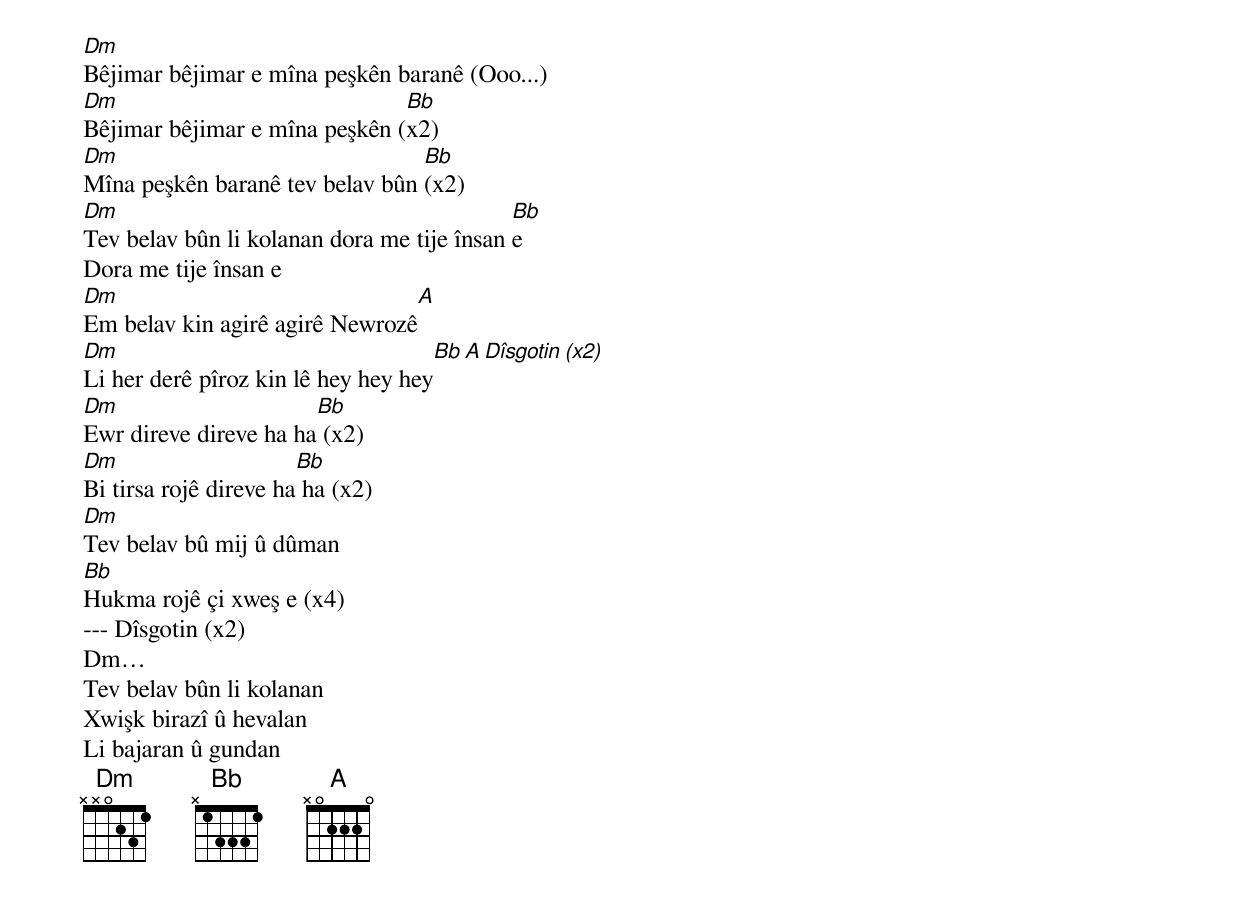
Dm
Bêjimar bêjimar e mîna peşkên baranê (Ooo...)
Dm		               Bb
Bêjimar bêjimar e mîna peşkên (x2)
Dm		                 Bb
Mîna peşkên baranê tev belav bûn (x2)
Dm			                    Bb
Tev belav bûn li kolanan dora me tije însan e
Dora me tije însan e
Dm		                A
Em belav kin agirê agirê Newrozê
Dm 			               Bb          A                 Dîsgotin (x2)
Li her derê pîroz kin lê hey hey hey
Dm                     Bb
Ewr direve direve ha ha (x2)
Dm                     Bb
Bi tirsa rojê direve ha ha (x2)
Dm
Tev belav bû mij û dûman
Bb
Hukma rojê çi xweş e (x4)
--- Dîsgotin (x2)
Dm…
Tev belav bûn li kolanan
Xwişk birazî û hevalan
Li bajaran û gundan
